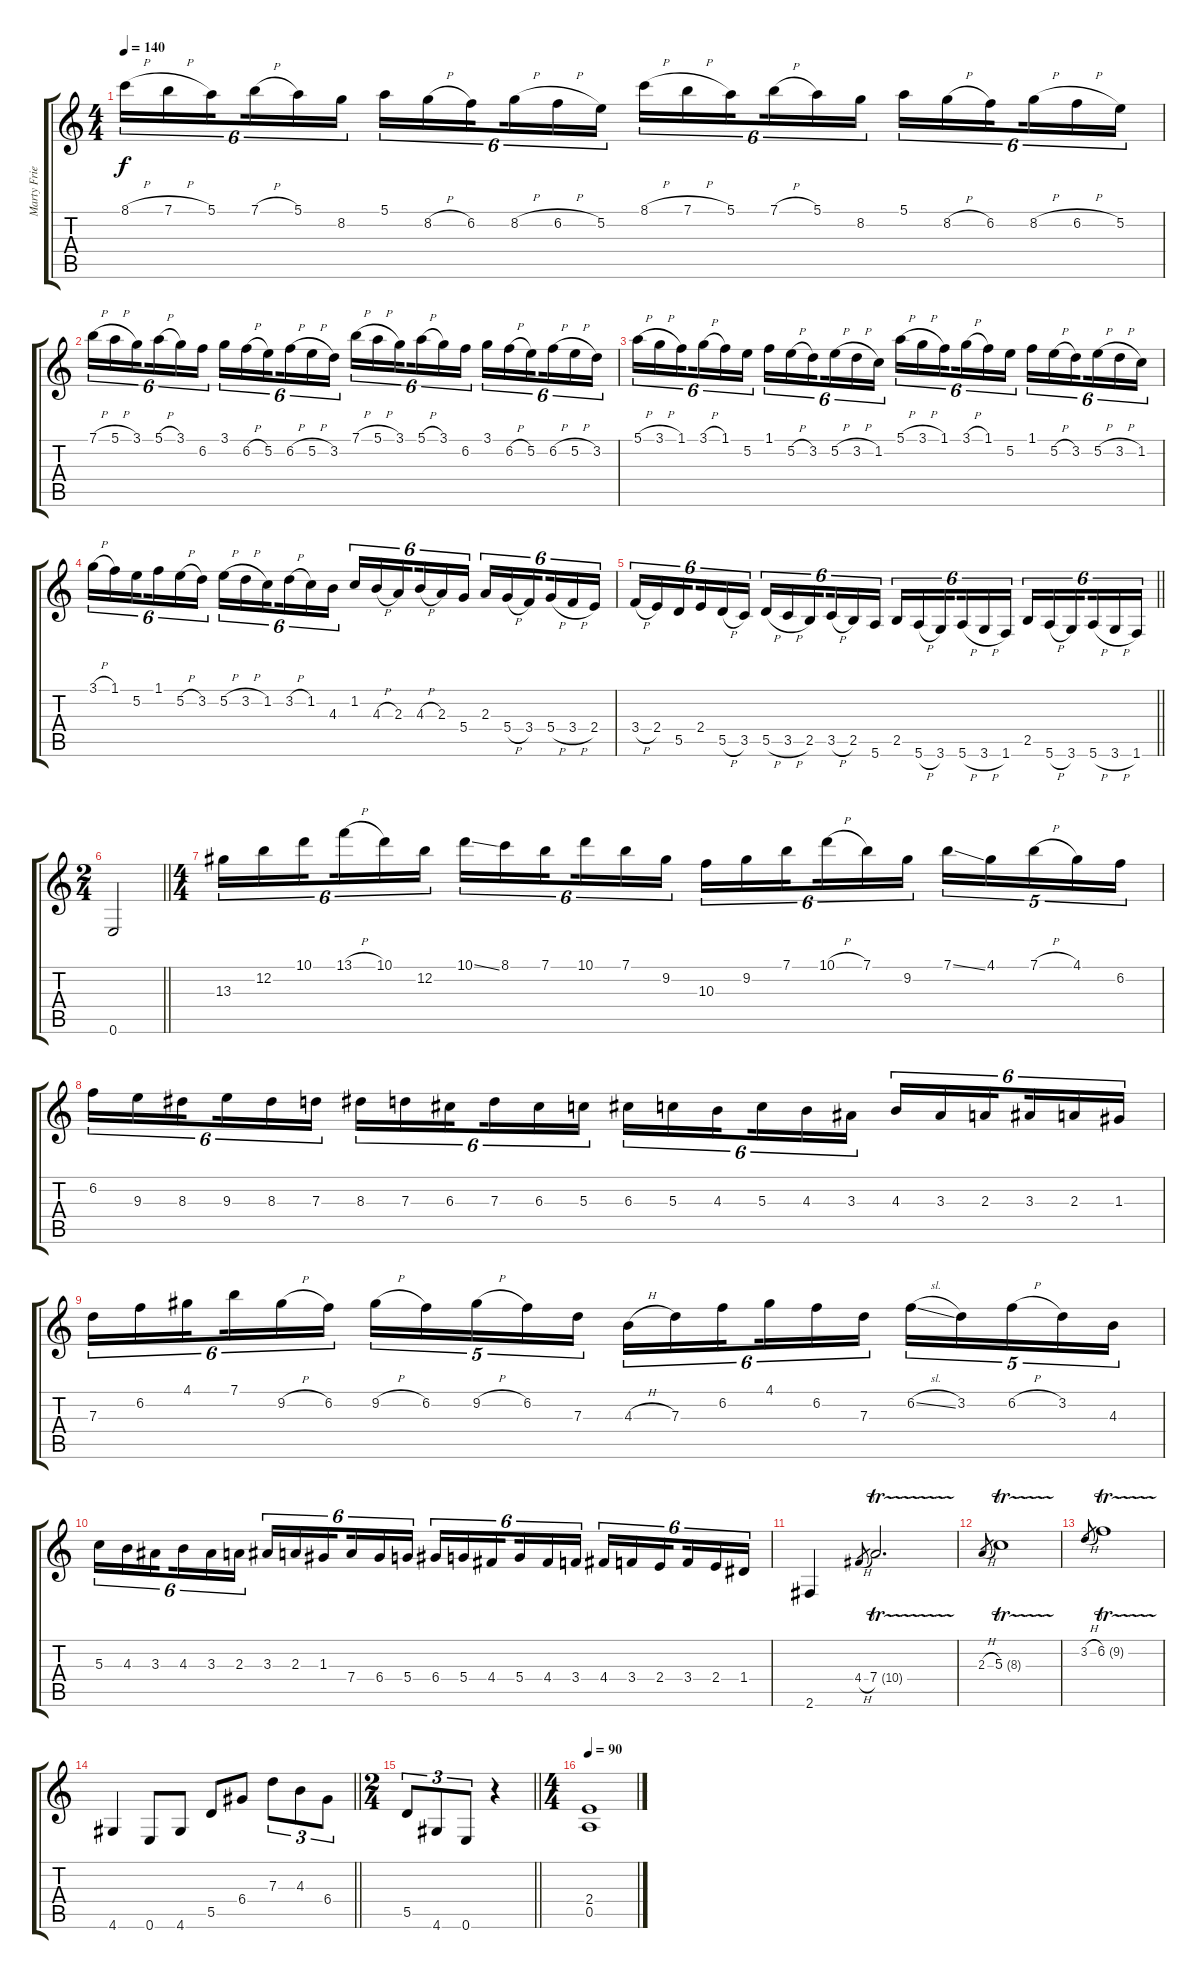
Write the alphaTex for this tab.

\track ("Marty Friedman" "Marty Frie") {instrument distortionguitar}
\staff {score tabs}
\tuning (E4 B3 G3 D3 A2 E2) {hide}
\ts (4 4)
\tempo 140
\clef g2
\ks c
8.1{h}.16{tu (6 4) dy f} 7.1{h}.16{tu (6 4)} 5.1.16{tu (6 4) beam splitsecondary} 7.1{h}.16{tu (6 4)} 5.1.16{tu (6 4)} 8.2.16{tu (6 4)} 5.1.16{tu (6 4)} 8.2{h}.16{tu (6 4)} 6.2.16{tu (6 4) beam splitsecondary} 8.2{h}.16{tu (6 4)} 6.2{h}.16{tu (6 4)} 5.2.16{tu (6 4)} 8.1{h}.16{tu (6 4)} 7.1{h}.16{tu (6 4)} 5.1.16{tu (6 4) beam splitsecondary} 7.1{h}.16{tu (6 4)} 5.1.16{tu (6 4)} 8.2.16{tu (6 4)} 5.1.16{tu (6 4)} 8.2{h}.16{tu (6 4)} 6.2.16{tu (6 4) beam splitsecondary} 8.2{h}.16{tu (6 4)} 6.2{h}.16{tu (6 4)} 5.2.16{tu (6 4)} |
7.1{h}.16{tu (6 4)} 5.1{h}.16{tu (6 4)} 3.1.16{tu (6 4) beam splitsecondary} 5.1{h}.16{tu (6 4)} 3.1.16{tu (6 4)} 6.2.16{tu (6 4)} 3.1.16{tu (6 4)} 6.2{h}.16{tu (6 4)} 5.2.16{tu (6 4) beam splitsecondary} 6.2{h}.16{tu (6 4)} 5.2{h}.16{tu (6 4)} 3.2.16{tu (6 4)} 7.1{h}.16{tu (6 4)} 5.1{h}.16{tu (6 4)} 3.1.16{tu (6 4) beam splitsecondary} 5.1{h}.16{tu (6 4)} 3.1.16{tu (6 4)} 6.2.16{tu (6 4)} 3.1.16{tu (6 4)} 6.2{h}.16{tu (6 4)} 5.2.16{tu (6 4) beam splitsecondary} 6.2{h}.16{tu (6 4)} 5.2{h}.16{tu (6 4)} 3.2.16{tu (6 4)} |
5.1{h}.16{tu (6 4)} 3.1{h}.16{tu (6 4)} 1.1.16{tu (6 4) beam splitsecondary} 3.1{h}.16{tu (6 4)} 1.1.16{tu (6 4)} 5.2.16{tu (6 4)} 1.1.16{tu (6 4)} 5.2{h}.16{tu (6 4)} 3.2.16{tu (6 4) beam splitsecondary} 5.2{h}.16{tu (6 4)} 3.2{h}.16{tu (6 4)} 1.2.16{tu (6 4)} 5.1{h}.16{tu (6 4)} 3.1{h}.16{tu (6 4)} 1.1.16{tu (6 4) beam splitsecondary} 3.1{h}.16{tu (6 4)} 1.1.16{tu (6 4)} 5.2.16{tu (6 4)} 1.1.16{tu (6 4)} 5.2{h}.16{tu (6 4)} 3.2.16{tu (6 4) beam splitsecondary} 5.2{h}.16{tu (6 4)} 3.2{h}.16{tu (6 4)} 1.2.16{tu (6 4)} |
3.1{h}.16{tu (6 4)} 1.1.16{tu (6 4)} 5.2.16{tu (6 4) beam splitsecondary} 1.1.16{tu (6 4)} 5.2{h}.16{tu (6 4)} 3.2.16{tu (6 4)} 5.2{h}.16{tu (6 4)} 3.2{h}.16{tu (6 4)} 1.2.16{tu (6 4) beam splitsecondary} 3.2{h}.16{tu (6 4)} 1.2.16{tu (6 4)} 4.3.16{tu (6 4)} 1.2.16{tu (6 4)} 4.3{h}.16{tu (6 4)} 2.3.16{tu (6 4) beam splitsecondary} 4.3{h}.16{tu (6 4)} 2.3.16{tu (6 4)} 5.4.16{tu (6 4)} 2.3.16{tu (6 4)} 5.4{h}.16{tu (6 4)} 3.4.16{tu (6 4) beam splitsecondary} 5.4{h}.16{tu (6 4)} 3.4{h}.16{tu (6 4)} 2.4.16{tu (6 4)} |
\barLineRight lightlight
3.4{h}.16{tu (6 4)} 2.4.16{tu (6 4)} 5.5.16{tu (6 4) beam splitsecondary} 2.4.16{tu (6 4)} 5.5{h}.16{tu (6 4)} 3.5.16{tu (6 4)} 5.5{h}.16{tu (6 4)} 3.5{h}.16{tu (6 4)} 2.5.16{tu (6 4) beam splitsecondary} 3.5{h}.16{tu (6 4)} 2.5.16{tu (6 4)} 5.6.16{tu (6 4)} 2.5.16{tu (6 4)} 5.6{h}.16{tu (6 4)} 3.6.16{tu (6 4) beam splitsecondary} 5.6{h}.16{tu (6 4)} 3.6{h}.16{tu (6 4)} 1.6.16{tu (6 4)} 2.5.16{tu (6 4)} 5.6{h}.16{tu (6 4)} 3.6.16{tu (6 4) beam splitsecondary} 5.6{h}.16{tu (6 4)} 3.6{h}.16{tu (6 4)} 1.6.16{tu (6 4)} |
\ts (2 4)
\barLineRight lightlight
0.6.2 |
\ts (4 4)
13.3.16{tu (6 4)} 12.2.16{tu (6 4)} 10.1.16{tu (6 4) beam splitsecondary} 13.1{h}.16{tu (6 4)} 10.1.16{tu (6 4)} 12.2.16{tu (6 4)} 10.1{ss}.16{tu (6 4)} 8.1.16{tu (6 4)} 7.1.16{tu (6 4) beam splitsecondary} 10.1.16{tu (6 4)} 7.1.16{tu (6 4)} 9.2.16{tu (6 4)} 10.3.16{tu (6 4)} 9.2.16{tu (6 4)} 7.1.16{tu (6 4) beam splitsecondary} 10.1{h}.16{tu (6 4)} 7.1.16{tu (6 4)} 9.2.16{tu (6 4)} 7.1{ss}.16{tu (5 4)} 4.1.16{tu (5 4)} 7.1{h}.16{tu (5 4)} 4.1.16{tu (5 4)} 6.2.16{tu (5 4)} |
6.2.16{tu (6 4)} 9.3.16{tu (6 4)} 8.3.16{tu (6 4) beam splitsecondary} 9.3.16{tu (6 4)} 8.3.16{tu (6 4)} 7.3.16{tu (6 4)} 8.3.16{tu (6 4)} 7.3.16{tu (6 4)} 6.3.16{tu (6 4) beam splitsecondary} 7.3.16{tu (6 4)} 6.3.16{tu (6 4)} 5.3.16{tu (6 4)} 6.3.16{tu (6 4)} 5.3.16{tu (6 4)} 4.3.16{tu (6 4) beam splitsecondary} 5.3.16{tu (6 4)} 4.3.16{tu (6 4)} 3.3.16{tu (6 4)} 4.3.16{tu (6 4)} 3.3.16{tu (6 4)} 2.3.16{tu (6 4) beam splitsecondary} 3.3.16{tu (6 4)} 2.3.16{tu (6 4)} 1.3.16{tu (6 4)} |
7.3.16{tu (6 4)} 6.2.16{tu (6 4)} 4.1.16{tu (6 4) beam splitsecondary} 7.1.16{tu (6 4)} 9.2{h}.16{tu (6 4)} 6.2.16{tu (6 4)} 9.2{h}.16{tu (5 4)} 6.2.16{tu (5 4)} 9.2{h}.16{tu (5 4)} 6.2.16{tu (5 4)} 7.3.16{tu (5 4)} 4.3{h}.16{tu (6 4)} 7.3.16{tu (6 4)} 6.2.16{tu (6 4) beam splitsecondary} 4.1.16{tu (6 4)} 6.2.16{tu (6 4)} 7.3.16{tu (6 4)} 6.2{sl}.16{tu (5 4)} 3.2.16{tu (5 4)} 6.2{h}.16{tu (5 4)} 3.2.16{tu (5 4)} 4.3.16{tu (5 4)} |
5.3.16{tu (6 4)} 4.3.16{tu (6 4)} 3.3.16{tu (6 4) beam splitsecondary} 4.3.16{tu (6 4)} 3.3.16{tu (6 4)} 2.3.16{tu (6 4)} 3.3.16{tu (6 4)} 2.3.16{tu (6 4)} 1.3.16{tu (6 4) beam splitsecondary} 7.4.16{tu (6 4)} 6.4.16{tu (6 4)} 5.4.16{tu (6 4)} 6.4.16{tu (6 4)} 5.4.16{tu (6 4)} 4.4.16{tu (6 4) beam splitsecondary} 5.4.16{tu (6 4)} 4.4.16{tu (6 4)} 3.4.16{tu (6 4)} 4.4.16{tu (6 4)} 3.4.16{tu (6 4)} 2.4.16{tu (6 4) beam splitsecondary} 3.4.16{tu (6 4)} 2.4.16{tu (6 4)} 1.4.16{tu (6 4)} |
2.6.4 4.4{h}.8{gr} 7.4{tr (10 32)}.2{d} |
2.3{h}.8{gr} 5.3{tr (8 32)}.1 |
3.2{h}.8{gr} 6.2{tr (9 32)}.1 |
\barLineRight lightlight
4.6.4 0.6.8 4.6.8 5.5.8 6.4.8 7.3.8{tu (3 2)} 4.3.8{tu (3 2)} 6.4.8{tu (3 2)} |
\ts (2 4)
\barLineRight lightlight
5.5.8{tu (3 2)} 4.6.8{tu (3 2)} 0.6.8{tu (3 2)} r.4 |
\ts (4 4)
\tempo 90
(2.4 0.5).1
